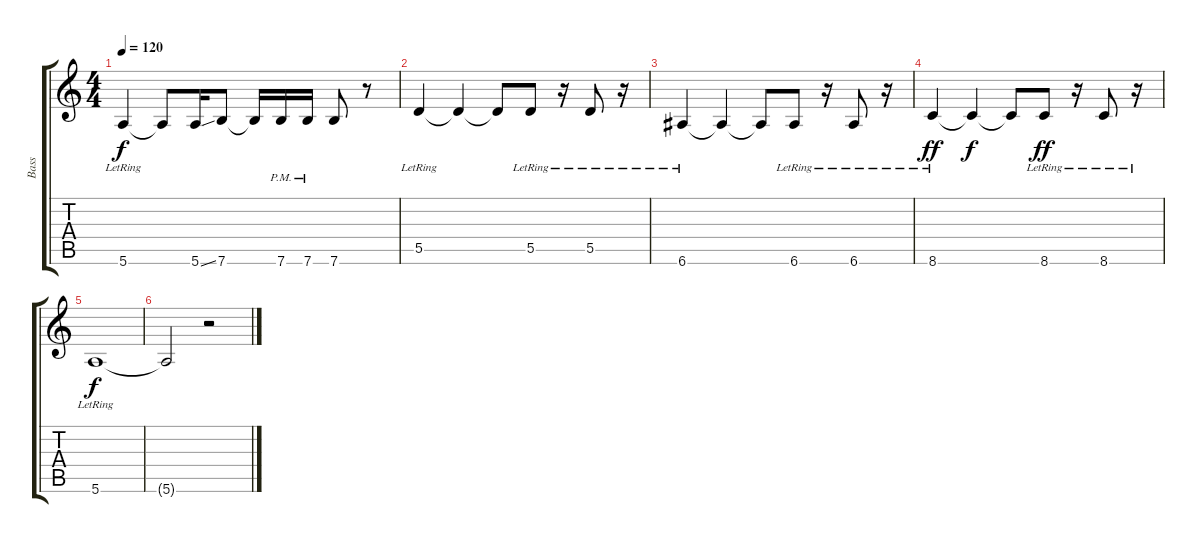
\track ("Bass" "Bass") {instrument electricbassfinger}
\staff {score tabs}
\tuning (E4 B3 G3 D3 A2 E2) {hide}
\ts (4 4)
\tempo 120
\clef g2
\ks c
5.6{lr}.4{dy f} 5.6{t}.8 5.6{ss}.16 7.6.8 7.6{t}.16 7.6{pm}.16 7.6{pm}.16 7.6.8 r.8 |
5.5{lr}.4 5.5{t}.4 5.5{t}.8 5.5{lr}.8 r.16 5.5{lr}.8 r.16 |
6.6{lr}.4 6.6{t}.4 6.6{t}.8 6.6{lr}.8 r.16 6.6{lr}.8 r.16 |
8.6{lr}.4{dy ff} 8.6{t}.4{dy f} 8.6{t}.8 8.6{lr}.8{dy ff} r.16 8.6{lr}.8 r.16 |
5.6{lr}.1{dy f} |
5.6{t}.2 r.2
